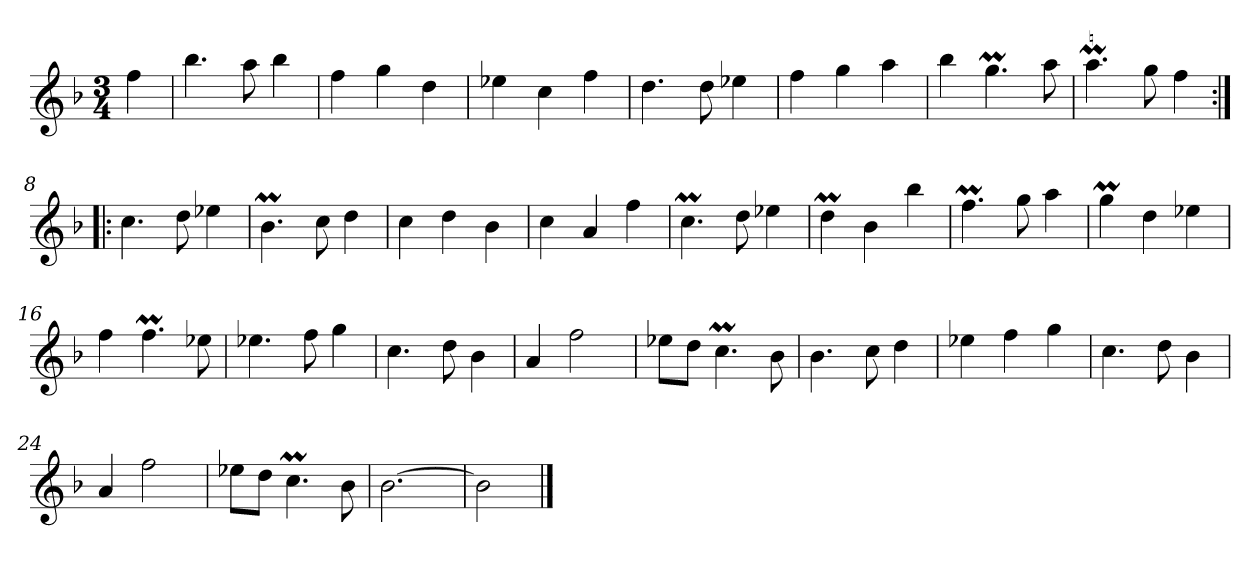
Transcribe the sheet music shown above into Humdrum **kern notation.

**kern
*part1
*staff1
*clefG2
*k[b-]
*B-:lyd
*M3/4
*MM120
=
4ff
=1
4.bb-
8aa
4bb-
=2
4ff
4gg
4dd
=3
4ee-X
4cc
4ff
=4
4.dd
8dd
4ee-X
=5
4ff
4gg
4aa
=6
4bb-
4.ggM
8aa
=7
4.aaM
8gg
4ff
=8:|!|:
4.cc
8dd
4ee-X
=9
4.b-M
8cc
4dd
=10
4cc
4dd
4b-
=11
4cc
4a
4ff
=12
4.ccM
8dd
4ee-X
=13
4ddM
4b-
4bb-
=14
4.ffM
8gg
4aa
=15
4ggM
4dd
4ee-X
=16
4ff
4.ffM
8ee-X
=17
4.ee-X
8ff
4gg
=18
4.cc
8dd
4b-
=19
4a
2ff
=20
8ee-X\L
8dd\J
4.ccM
8b-
=21
4.b-
8cc
4dd
=22
4ee-X
4ff
4gg
=23
4.cc
8dd
4b-
=24
4a
2ff
=25
8ee-X\L
8dd\J
4.ccM
8b-
=26
[2.b-
=27
2b-]
==
*-
